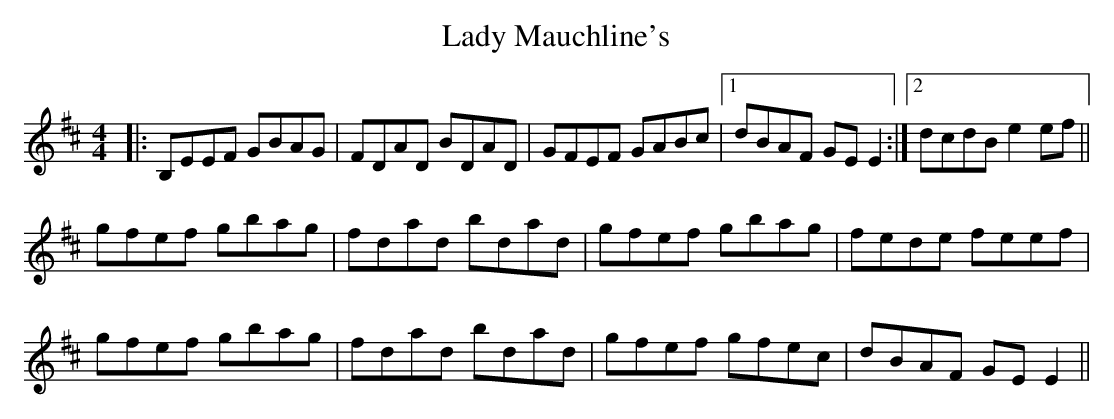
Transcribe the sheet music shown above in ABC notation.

X:1
T: Lady Mauchline's
M: 4/4
L: 1/8
K: Edor
|:B,EEF GBAG|FDAD BDAD|GFEF GABc|1 dBAF GEE2:|2 dcdB e2ef||
gfef gbag|fdad bdad|gfef gbag|fede feef|
gfef gbag|fdad bdad|gfef gfec|dBAF GEE2||
